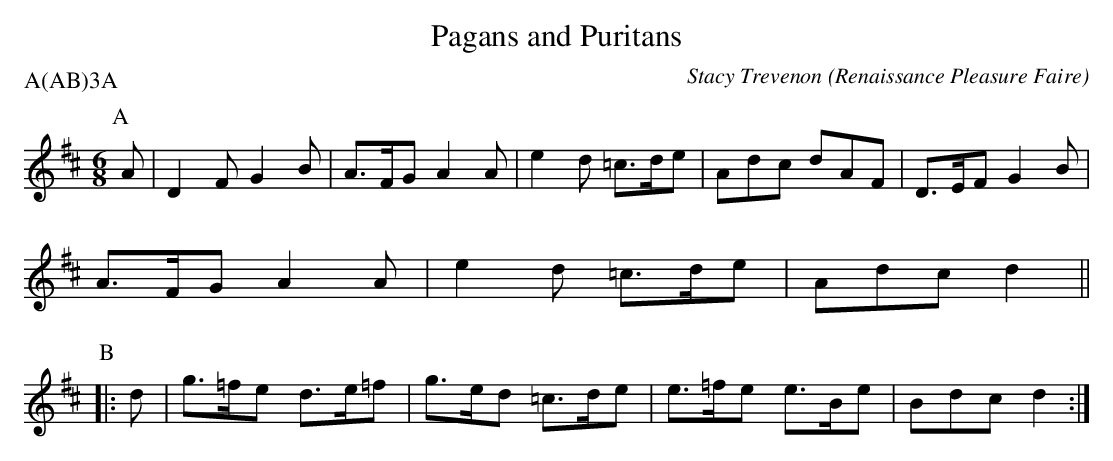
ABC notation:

X:1
T:Pagans and Puritans
M:6/8
C:Stacy Trevenon
O:Renaissance Pleasure Faire
P:A(AB)3A
K:D
P:A
A | D2 F  G2 B  | A>FG A2 A  | e2 d  =c>de | Adc dAF |\
D>EF  G2 B  | A>FG A2 A  | e2 d  =c>de | Adc d2  ||\
P:B
|: d | g>=fe d>e=f | g>ed =c>de | e>=fe e>Be  | Bdc d2  :|
